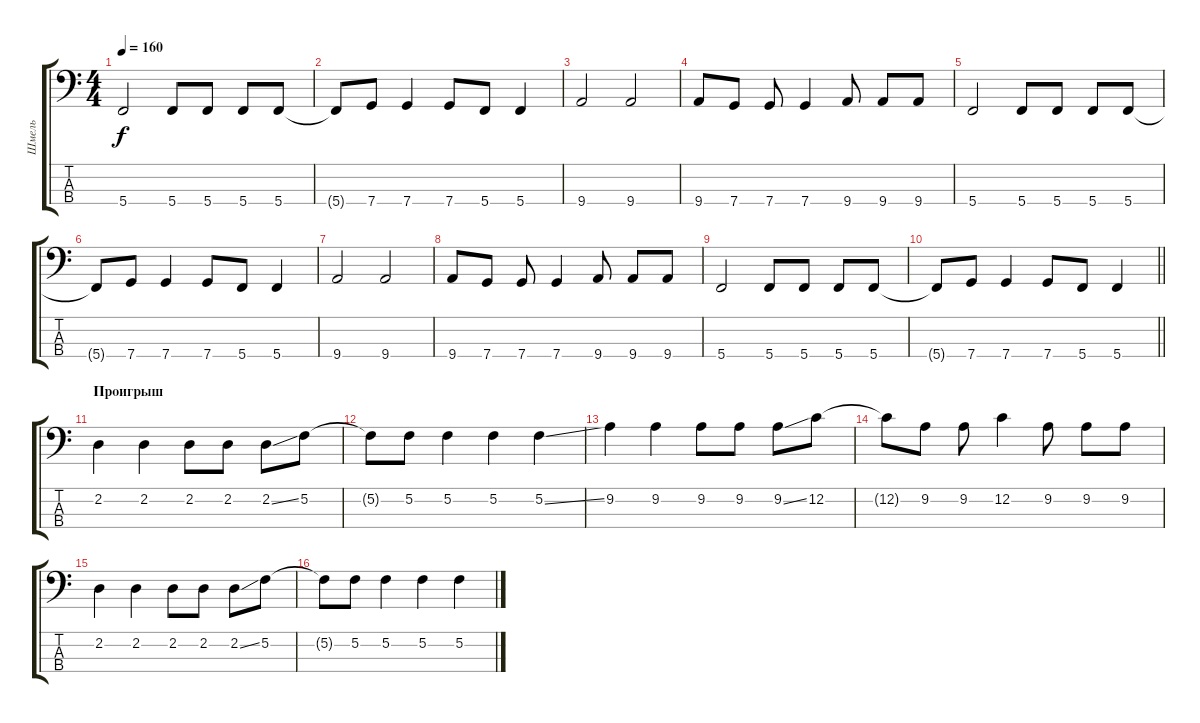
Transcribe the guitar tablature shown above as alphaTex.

\track ("Шмель" "Шмель") {instrument electricbasspick}
\staff {score tabs}
\tuning (F2 C2 G1 C1) {hide}
\ts (4 4)
\tempo 160
\clef f4
\ks c
5.4.2{dy f} 5.4.8 5.4.8 5.4.8 5.4.8 |
5.4{t}.8 7.4.8 7.4.4 7.4.8 5.4.8 5.4.4 |
9.4.2 9.4.2 |
9.4.8 7.4.8 7.4.8 7.4.4 9.4.8 9.4.8 9.4.8 |
5.4.2 5.4.8 5.4.8 5.4.8 5.4.8 |
5.4{t}.8 7.4.8 7.4.4 7.4.8 5.4.8 5.4.4 |
9.4.2 9.4.2 |
9.4.8 7.4.8 7.4.8 7.4.4 9.4.8 9.4.8 9.4.8 |
5.4.2 5.4.8 5.4.8 5.4.8 5.4.8 |
\barLineRight lightlight
5.4{t}.8 7.4.8 7.4.4 7.4.8 5.4.8 5.4.4 |
\section ("" "Проигрыш")
2.2.4 2.2.4 2.2.8 2.2.8 2.2{ss}.8 5.2.8 |
5.2{t}.8 5.2.8 5.2.4 5.2.4 5.2{ss}.4 |
9.2.4 9.2.4 9.2.8 9.2.8 9.2{ss}.8 12.2.8 |
12.2{t}.8 9.2.8 9.2.8 12.2.4 9.2.8 9.2.8 9.2.8 |
2.2.4 2.2.4 2.2.8 2.2.8 2.2{ss}.8 5.2.8 |
5.2{t}.8 5.2.8 5.2.4 5.2.4 5.2{ss}.4
